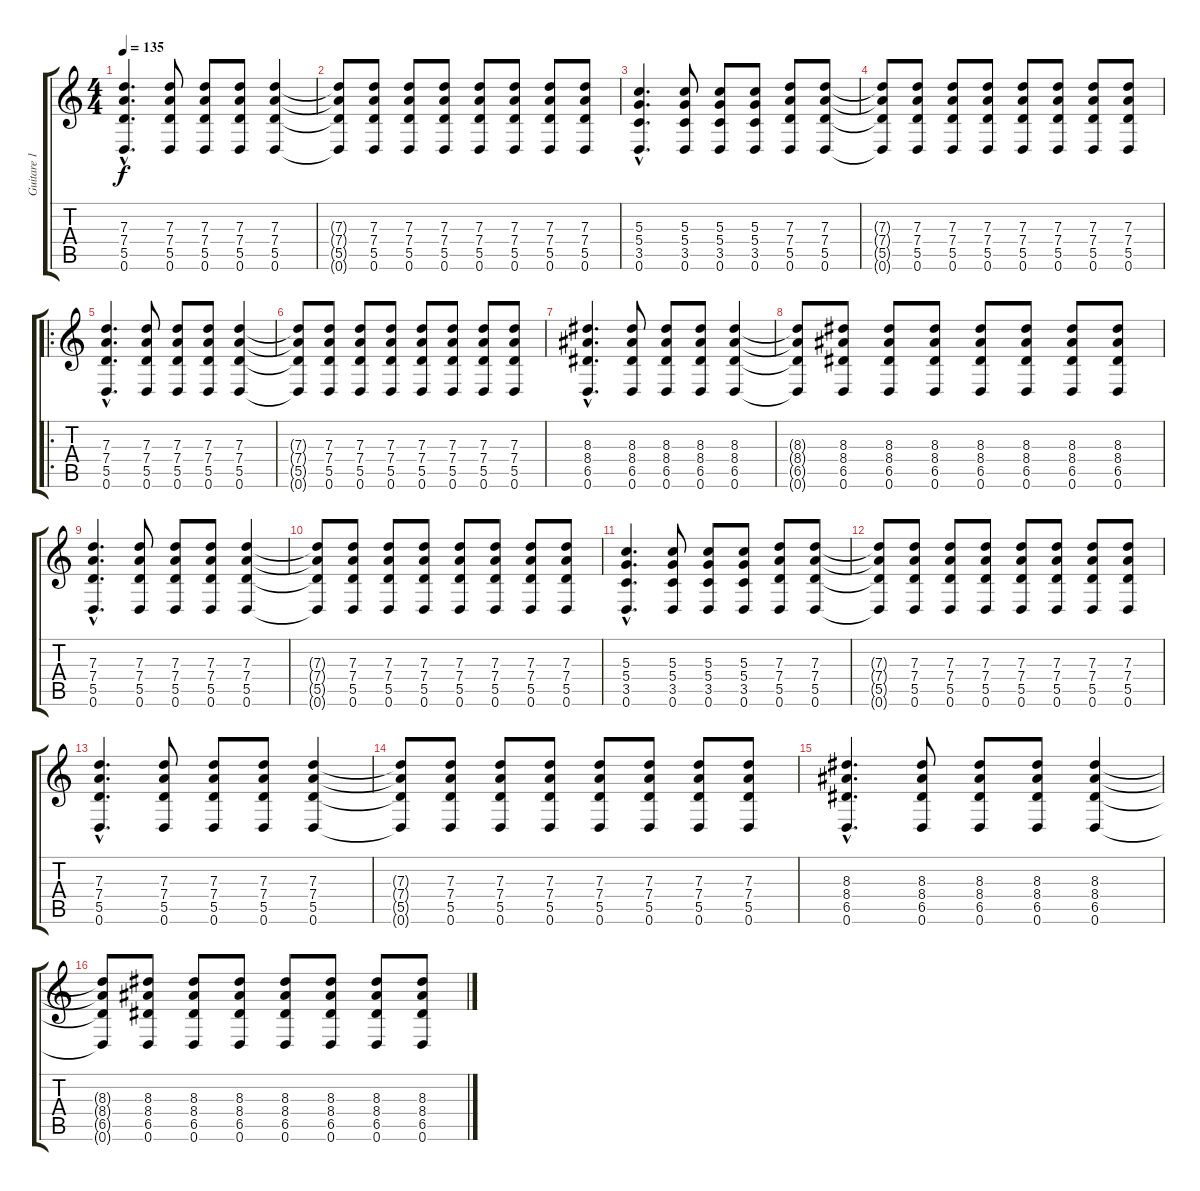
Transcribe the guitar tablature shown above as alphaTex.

\track ("Guitare 1" "Guitare 1") {instrument distortionguitar}
\staff {score tabs}
\tuning (E4 B3 G3 D3 A2 D2) {hide}
\ts (4 4)
\tempo 135
\clef g2
\ks c
(7.3{hac} 7.4{hac} 5.5{hac} 0.6{hac}).4{d dy f} (7.3 7.4 5.5 0.6).8 (7.3 7.4 5.5 0.6).8 (7.3 7.4 5.5 0.6).8 (7.3 7.4 5.5 0.6).4 |
(7.3{t} 7.4{t} 5.5{t} 0.6{t}).8 (7.3 7.4 5.5 0.6).8 (7.3 7.4 5.5 0.6).8 (7.3 7.4 5.5 0.6).8 (7.3 7.4 5.5 0.6).8 (7.3 7.4 5.5 0.6).8 (7.3 7.4 5.5 0.6).8 (7.3 7.4 5.5 0.6).8 |
(5.3{hac} 5.4{hac} 3.5{hac} 0.6{hac}).4{d} (5.3 5.4 3.5 0.6).8 (5.3 5.4 3.5 0.6).8 (5.3 5.4 3.5 0.6).8 (7.3 7.4 5.5 0.6).8 (7.3 7.4 5.5 0.6).8 |
(7.3{t} 7.4{t} 5.5{t} 0.6{t}).8 (7.3 7.4 5.5 0.6).8 (7.3 7.4 5.5 0.6).8 (7.3 7.4 5.5 0.6).8 (7.3 7.4 5.5 0.6).8 (7.3 7.4 5.5 0.6).8 (7.3 7.4 5.5 0.6).8 (7.3 7.4 5.5 0.6).8 |
\ro
(7.3{hac} 7.4{hac} 5.5{hac} 0.6{hac}).4{d} (7.3 7.4 5.5 0.6).8 (7.3 7.4 5.5 0.6).8 (7.3 7.4 5.5 0.6).8 (7.3 7.4 5.5 0.6).4 |
(7.3{t} 7.4{t} 5.5{t} 0.6{t}).8 (7.3 7.4 5.5 0.6).8 (7.3 7.4 5.5 0.6).8 (7.3 7.4 5.5 0.6).8 (7.3 7.4 5.5 0.6).8 (7.3 7.4 5.5 0.6).8 (7.3 7.4 5.5 0.6).8 (7.3 7.4 5.5 0.6).8 |
(8.3{hac} 8.4{hac} 6.5{hac} 0.6{hac}).4{d} (8.3 8.4 6.5 0.6).8 (8.3 8.4 6.5 0.6).8 (8.3 8.4 6.5 0.6).8 (8.3 8.4 6.5 0.6).4 |
(8.3{t} 8.4{t} 6.5{t} 0.6{t}).8 (8.3 8.4 6.5 0.6).8 (8.3 8.4 6.5 0.6).8 (8.3 8.4 6.5 0.6).8 (8.3 8.4 6.5 0.6).8 (8.3 8.4 6.5 0.6).8 (8.3 8.4 6.5 0.6).8 (8.3 8.4 6.5 0.6).8 |
(7.3{hac} 7.4{hac} 5.5{hac} 0.6{hac}).4{d} (7.3 7.4 5.5 0.6).8 (7.3 7.4 5.5 0.6).8 (7.3 7.4 5.5 0.6).8 (7.3 7.4 5.5 0.6).4 |
(7.3{t} 7.4{t} 5.5{t} 0.6{t}).8 (7.3 7.4 5.5 0.6).8 (7.3 7.4 5.5 0.6).8 (7.3 7.4 5.5 0.6).8 (7.3 7.4 5.5 0.6).8 (7.3 7.4 5.5 0.6).8 (7.3 7.4 5.5 0.6).8 (7.3 7.4 5.5 0.6).8 |
(5.3{hac} 5.4{hac} 3.5{hac} 0.6{hac}).4{d} (5.3 5.4 3.5 0.6).8 (5.3 5.4 3.5 0.6).8 (5.3 5.4 3.5 0.6).8 (7.3 7.4 5.5 0.6).8 (7.3 7.4 5.5 0.6).8 |
(7.3{t} 7.4{t} 5.5{t} 0.6{t}).8 (7.3 7.4 5.5 0.6).8 (7.3 7.4 5.5 0.6).8 (7.3 7.4 5.5 0.6).8 (7.3 7.4 5.5 0.6).8 (7.3 7.4 5.5 0.6).8 (7.3 7.4 5.5 0.6).8 (7.3 7.4 5.5 0.6).8 |
(7.3{hac} 7.4{hac} 5.5{hac} 0.6{hac}).4{d} (7.3 7.4 5.5 0.6).8 (7.3 7.4 5.5 0.6).8 (7.3 7.4 5.5 0.6).8 (7.3 7.4 5.5 0.6).4 |
(7.3{t} 7.4{t} 5.5{t} 0.6{t}).8 (7.3 7.4 5.5 0.6).8 (7.3 7.4 5.5 0.6).8 (7.3 7.4 5.5 0.6).8 (7.3 7.4 5.5 0.6).8 (7.3 7.4 5.5 0.6).8 (7.3 7.4 5.5 0.6).8 (7.3 7.4 5.5 0.6).8 |
(8.3{hac} 8.4{hac} 6.5{hac} 0.6{hac}).4{d} (8.3 8.4 6.5 0.6).8 (8.3 8.4 6.5 0.6).8 (8.3 8.4 6.5 0.6).8 (8.3 8.4 6.5 0.6).4 |
(8.3{t} 8.4{t} 6.5{t} 0.6{t}).8 (8.3 8.4 6.5 0.6).8 (8.3 8.4 6.5 0.6).8 (8.3 8.4 6.5 0.6).8 (8.3 8.4 6.5 0.6).8 (8.3 8.4 6.5 0.6).8 (8.3 8.4 6.5 0.6).8 (8.3 8.4 6.5 0.6).8
